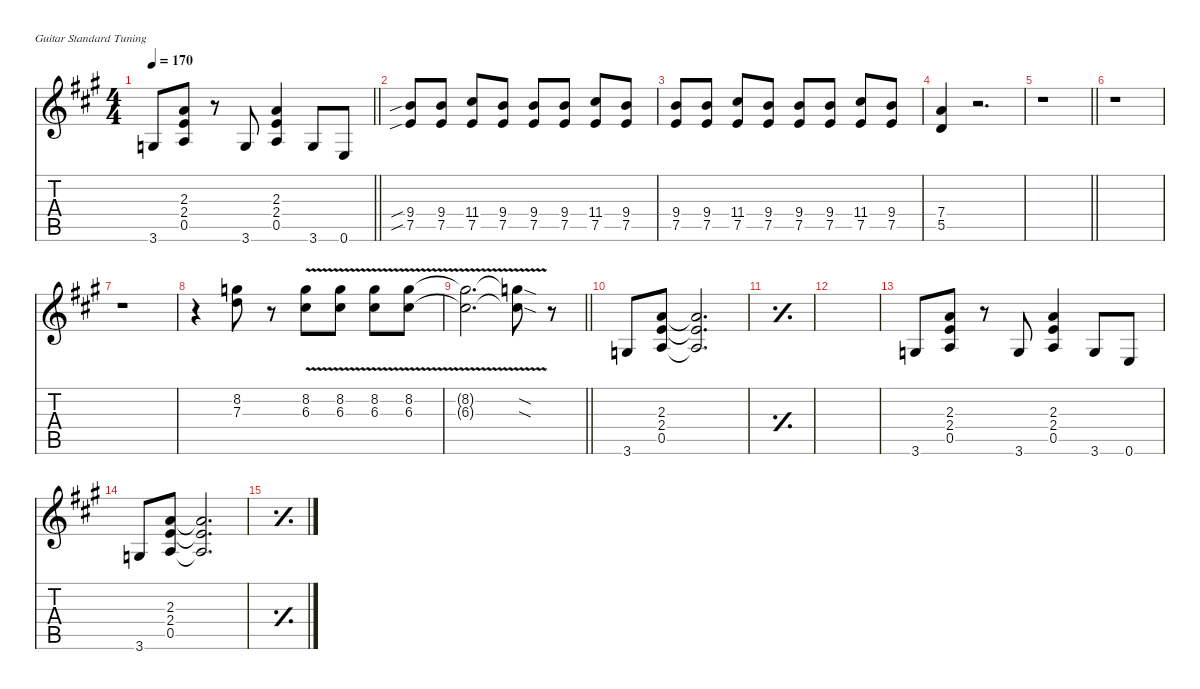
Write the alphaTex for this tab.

\defaultSystemsLayout 4
\hideDynamics
\bracketExtendMode nobrackets
\singleTrackTrackNamePolicy hidden
\multiTrackTrackNamePolicy hidden
\firstSystemTrackNameMode fullname
\firstSystemTrackNameOrientation horizontal
\otherSystemsTrackNameOrientation horizontal
\track ("Guitar 2" "dist.guit.") {defaultSystemsLayout 12 instrument distortionguitar}
\staff {score tabs}
\tuning (E4 B3 G3 D3 A2 E2)
\ts (4 4)
\tempo 170
\clef g2
\barLineRight lightlight
\ks a
3.6{acc forcenatural}.8{dy f beam Up} (2.3{acc forcenatural} 2.4{acc forcenatural} 0.5{acc forcenatural}).8{beam Up} r.8{beam Up} 3.6{acc forcenatural}.8{beam Up} (2.3{acc forcenatural} 2.4{acc forcenatural} 0.5{acc forcenatural}).4{beam Up} 3.6{acc forcenatural}.8{beam Up} 0.6{acc forcenatural}.8{beam Up} |
(9.4{sib acc forcenatural} 7.5{sib acc forcenatural}).8{beam Up} (9.4{acc forcenatural} 7.5{acc forcenatural}).8{beam Up} (11.4{acc #} 7.5{acc forcenatural}).8{beam Up} (9.4{acc forcenatural} 7.5{acc forcenatural}).8{beam Up} (9.4{acc forcenatural} 7.5{acc forcenatural}).8{beam Up} (9.4{acc forcenatural} 7.5{acc forcenatural}).8{beam Up} (11.4{acc #} 7.5{acc forcenatural}).8{beam Up} (9.4{acc forcenatural} 7.5{acc forcenatural}).8{beam Up} |
(9.4{acc forcenatural} 7.5{acc forcenatural}).8{beam Up} (9.4{acc forcenatural} 7.5{acc forcenatural}).8{beam Up} (11.4{acc #} 7.5{acc forcenatural}).8{beam Up} (9.4{acc forcenatural} 7.5{acc forcenatural}).8{beam Up} (9.4{acc forcenatural} 7.5{acc forcenatural}).8{beam Up} (9.4{acc forcenatural} 7.5{acc forcenatural}).8{beam Up} (11.4{acc #} 7.5{acc forcenatural}).8{beam Up} (9.4{acc forcenatural} 7.5{acc forcenatural}).8{beam Up} |
(7.4{acc forcenatural} 5.5{acc forcenatural}).4{beam Up} r.2{d beam Up} |
\barLineRight lightlight
r.1{beam Down} |
r.1{beam Down} |
r.1{beam Down} |
r.4{beam Down} (8.2{acc forcenatural} 7.3{acc forcenatural}).8{beam Down} r.8{beam Down} (8.2{v acc forcenatural} 6.3{v acc #}).8{beam Down} (8.2{v acc forcenatural} 6.3{v acc #}).8{beam Down} (8.2{v acc forcenatural} 6.3{v acc #}).8{beam Down} (8.2{v acc forcenatural} 6.3{v acc #}).8{beam Down} |
\barLineRight lightlight
(8.2{v t acc forcenatural} 6.3{v t acc #}).2{d beam Down} (8.2{v sod t acc forcenatural} 6.3{v sod t acc #}).8{beam Down} r.8{beam Down} |
3.6{acc forcenatural}.8{beam Up} (2.3{acc forcenatural} 2.4{acc forcenatural} 0.5{acc forcenatural}).8{beam Up} (2.3{t acc forcenatural} 2.4{t acc forcenatural} 0.5{t acc forcenatural}).2{d beam Up} |
\simile simple
|
|
\simile none
3.6{acc forcenatural}.8{beam Up} (2.3{acc forcenatural} 2.4{acc forcenatural} 0.5{acc forcenatural}).8{beam Up} r.8{beam Up} 3.6{acc forcenatural}.8{beam Up} (2.3{acc forcenatural} 2.4{acc forcenatural} 0.5{acc forcenatural}).4{beam Up} 3.6{acc forcenatural}.8{beam Up} 0.6{acc forcenatural}.8{beam Up} |
3.6{acc forcenatural}.8{beam Up} (2.3{acc forcenatural} 2.4{acc forcenatural} 0.5{acc forcenatural}).8{beam Up} (2.3{t acc forcenatural} 2.4{t acc forcenatural} 0.5{t acc forcenatural}).2{d beam Up} |
\simile simple
